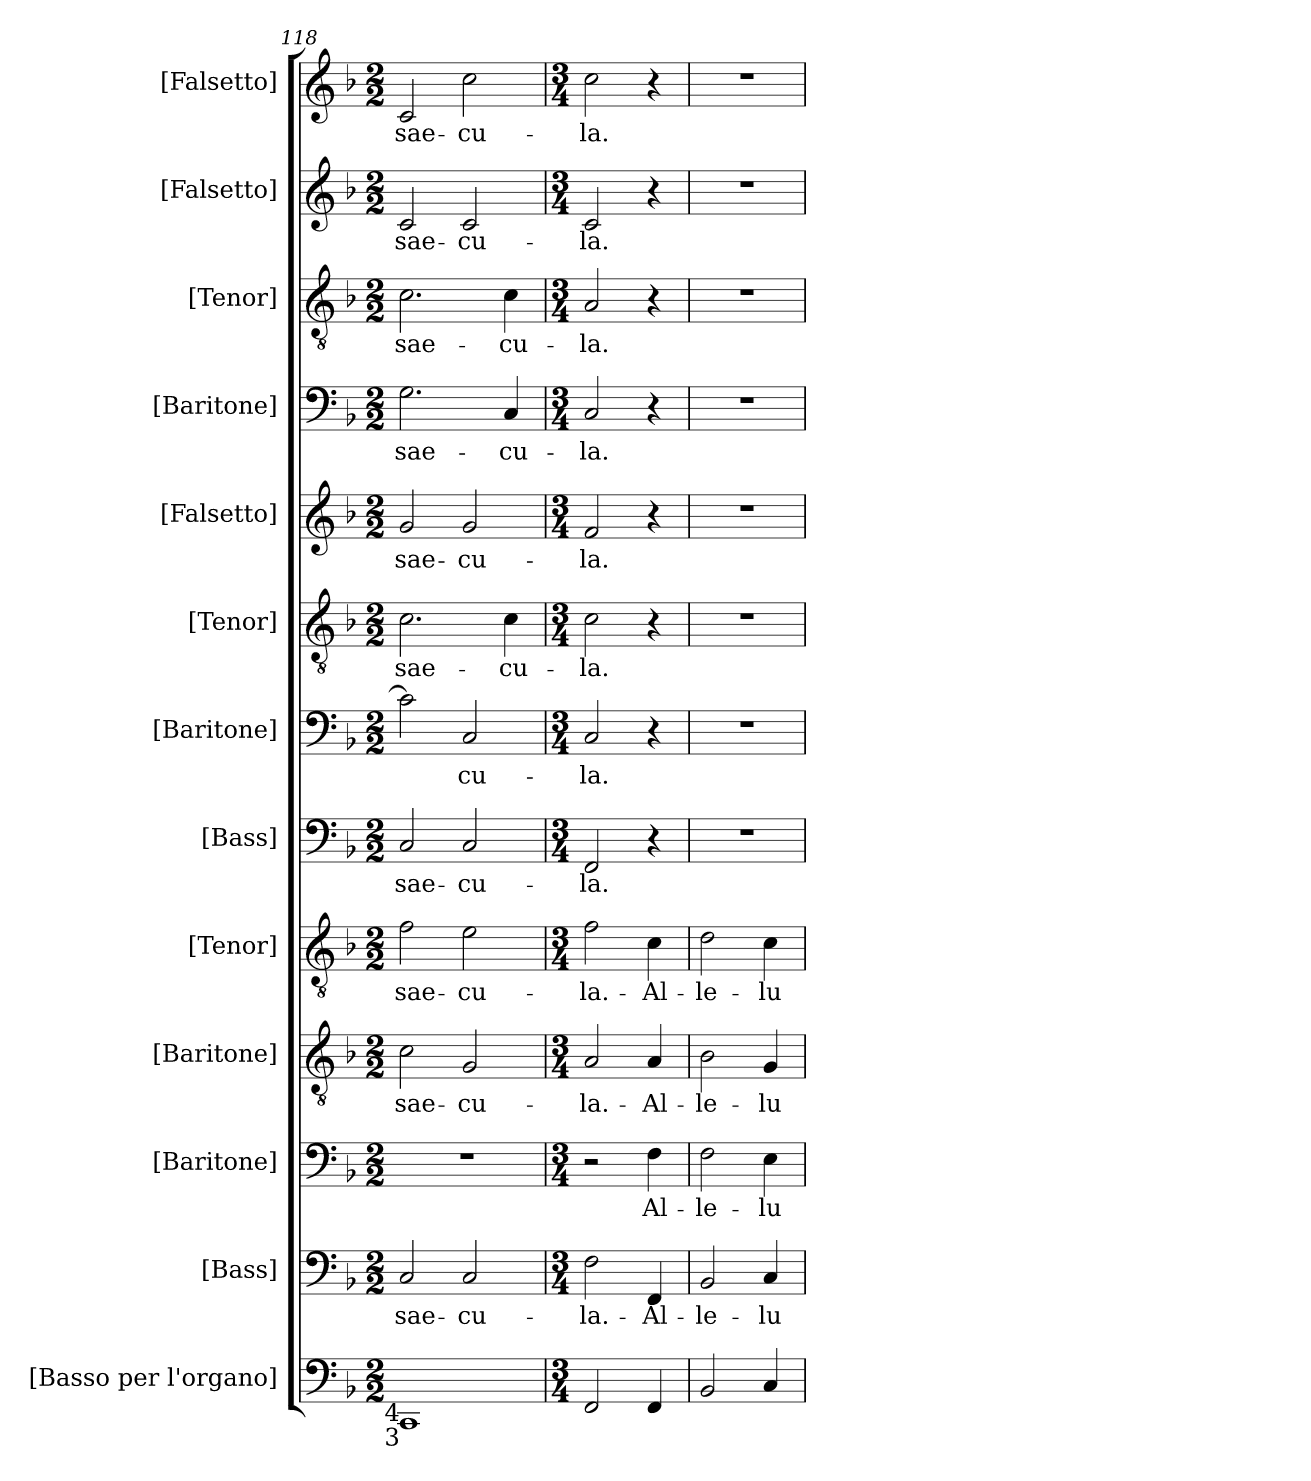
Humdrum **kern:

**kern	**kern	**text	**kern	**text	**kern	**text	**kern	**text	**kern	**text	**kern	**text	**kern	**text	**kern	**text	**kern	**text	**kern	**text	**kern	**text	**kern	**text
*part13	*part12	*part12	*part11	*part11	*part10	*part10	*part9	*part9	*part8	*part8	*part7	*part7	*part6	*part6	*part5	*part5	*part4	*part4	*part3	*part3	*part2	*part2	*part1	*part1
*staff13	*staff12	*staff12	*staff11	*staff11	*staff10	*staff10	*staff9	*staff9	*staff8	*staff8	*staff7	*staff7	*staff6	*staff6	*staff5	*staff5	*staff4	*staff4	*staff3	*staff3	*staff2	*staff2	*staff1	*staff1
*I"[Basso per l'organo]	*I"[Bass]	*	*I"[Baritone]	*	*I"[Baritone]	*	*I"[Tenor]	*	*I"[Bass]	*	*I"[Baritone]	*	*I"[Tenor]	*	*I"[Falsetto]	*	*I"[Baritone]	*	*I"[Tenor]	*	*I"[Falsetto]	*	*I"[Falsetto]	*
*	*I'B.	*	*I'Bar.	*	*I'Bar.	*	*I'T.	*	*I'B.	*	*I'Bar.	*	*I'T.	*	*	*	*I'Bar.	*	*I'T.	*	*	*	*	*
*clefF4	*clefF4	*	*clefF4	*	*clefGv2	*	*clefGv2	*	*clefF4	*	*clefF4	*	*clefGv2	*	*clefG2	*	*clefF4	*	*clefGv2	*	*clefG2	*	*clefG2	*
*	*	*	*	*	*ITrd7c12	*	*ITrd7c12	*	*	*	*	*	*ITrd7c12	*	*	*	*	*	*ITrd7c12	*	*	*	*	*
*k[b-]	*k[b-]	*	*k[b-]	*	*k[b-]	*	*k[b-]	*	*k[b-]	*	*k[b-]	*	*k[b-]	*	*k[b-]	*	*k[b-]	*	*k[b-]	*	*k[b-]	*	*k[b-]	*
*F:	*F:	*	*F:	*	*F:	*	*F:	*	*F:	*	*F:	*	*F:	*	*F:	*	*F:	*	*F:	*	*F:	*	*F:	*
*M2/2	*M2/2	*	*M2/2	*	*M2/2	*	*M2/2	*	*M2/2	*	*M2/2	*	*M2/2	*	*M2/2	*	*M2/2	*	*M2/2	*	*M2/2	*	*M2/2	*
=118	=118	=118	=118	=118	=118	=118	=118	=118	=118	=118	=118	=118	=118	=118	=118	=118	=118	=118	=118	=118	=118	=118	=118	=118
!	!	!LO:LY:b:color=#000000	!	!	!	!	!	!	!	!	!	!	!	!	!	!	!	!	!	!	!	!	!	!
!	!	!	!	!	!	!LO:LY:b:color=#000000	!	!	!	!	!	!	!	!	!	!	!	!	!	!	!	!	!	!
!	!	!	!	!	!	!	!	!LO:LY:b:color=#000000	!	!	!	!	!	!	!	!	!	!	!	!	!	!	!	!
!	!	!	!	!	!	!	!	!	!	!LO:LY:b:color=#000000	!	!	!	!	!	!	!	!	!	!	!	!	!	!
!	!	!	!	!	!	!	!	!	!	!	!	!	!	!LO:LY:b:color=#000000	!	!	!	!	!	!	!	!	!	!
!	!	!	!	!	!	!	!	!	!	!	!	!	!	!	!	!LO:LY:b:color=#000000	!	!	!	!	!	!	!	!
!	!	!	!	!	!	!	!	!	!	!	!	!	!	!	!	!	!	!LO:LY:b:color=#000000	!	!	!	!	!	!
!	!	!	!	!	!	!	!	!	!	!	!	!	!	!	!	!	!	!	!	!LO:LY:b:color=#000000	!	!	!	!
!	!	!	!	!	!	!	!	!	!	!	!	!	!	!	!	!	!	!	!	!	!	!LO:LY:b:color=#000000	!	!
!LO:TX:b:rj:t=4	!	!	!	!	!	!	!	!	!	!	!	!	!	!	!	!	!	!	!	!	!	!	!	!
!LO:TX:b:rj:t=3	!	!	!	!	!	!	!	!	!	!	!	!	!	!	!	!	!	!	!	!	!	!	!	!
!	!	!	!	!	!	!	!	!	!	!	!	!	!	!	!	!	!	!	!	!	!	!	!	!LO:LY:b:color=#000000
1CCi	2Ci/	-sae--	1r	.	2Ci\	-sae--	2Fi\	-sae--	2Ci/	-sae--	2ci\]	.	2.Ci\	-sae--	2gi/	-sae--	2.Gi\	-sae--	2.Ci\	-sae--	2ci/	-sae--	2ci/	-sae--
!	!	!LO:LY:b:color=#000000	!	!	!	!	!	!	!	!	!	!	!	!	!	!	!	!	!	!	!	!	!	!
!	!	!	!	!	!	!LO:LY:b:color=#000000	!	!	!	!	!	!	!	!	!	!	!	!	!	!	!	!	!	!
!	!	!	!	!	!	!	!	!LO:LY:b:color=#000000	!	!	!	!	!	!	!	!	!	!	!	!	!	!	!	!
!	!	!	!	!	!	!	!	!	!	!LO:LY:b:color=#000000	!	!	!	!	!	!	!	!	!	!	!	!	!	!
!	!	!	!	!	!	!	!	!	!	!	!	!LO:LY:b:color=#000000	!	!	!	!	!	!	!	!	!	!	!	!
!	!	!	!	!	!	!	!	!	!	!	!	!	!	!	!	!LO:LY:b:color=#000000	!	!	!	!	!	!	!	!
!	!	!	!	!	!	!	!	!	!	!	!	!	!	!	!	!	!	!	!	!	!	!LO:LY:b:color=#000000	!	!
!	!	!	!	!	!	!	!	!	!	!	!	!	!	!	!	!	!	!	!	!	!	!	!	!LO:LY:b:color=#000000
.	2Ci/	-cu--	.	.	2GGi/	-cu--	2Ei\	-cu--	2Ci/	-cu--	2Ci/	-cu--	.	.	2gi/	-cu--	.	.	.	.	2ci/	-cu--	2cci\	-cu--
!	!	!	!	!	!	!	!	!	!	!	!	!	!	!LO:LY:b:color=#000000	!	!	!	!	!	!	!	!	!	!
!	!	!	!	!	!	!	!	!	!	!	!	!	!	!	!	!	!	!LO:LY:b:color=#000000	!	!	!	!	!	!
!	!	!	!	!	!	!	!	!	!	!	!	!	!	!	!	!	!	!	!	!LO:LY:b:color=#000000	!	!	!	!
.	.	.	.	.	.	.	.	.	.	.	.	.	4Ci\	-cu--	.	.	4Ci/	-cu--	4Ci\	-cu--	.	.	.	.
=119	=119	=119	=119	=119	=119	=119	=119	=119	=119	=119	=119	=119	=119	=119	=119	=119	=119	=119	=119	=119	=119	=119	=119	=119
*M3/4	*M3/4	*	*M3/4	*	*M3/4	*	*M3/4	*	*M3/4	*	*M3/4	*	*M3/4	*	*M3/4	*	*M3/4	*	*M3/4	*	*M3/4	*	*M3/4	*
!	!	!LO:LY:b:color=#000000	!	!	!	!	!	!	!	!	!	!	!	!	!	!	!	!	!	!	!	!	!	!
!	!	!	!	!	!	!LO:LY:b:color=#000000	!	!	!	!	!	!	!	!	!	!	!	!	!	!	!	!	!	!
!	!	!	!	!	!	!	!	!LO:LY:b:color=#000000	!	!	!	!	!	!	!	!	!	!	!	!	!	!	!	!
!	!	!	!	!	!	!	!	!	!	!LO:LY:b:color=#000000	!	!	!	!	!	!	!	!	!	!	!	!	!	!
!	!	!	!	!	!	!	!	!	!	!	!	!LO:LY:b:color=#000000	!	!	!	!	!	!	!	!	!	!	!	!
!	!	!	!	!	!	!	!	!	!	!	!	!	!	!LO:LY:b:color=#000000	!	!	!	!	!	!	!	!	!	!
!	!	!	!	!	!	!	!	!	!	!	!	!	!	!	!	!LO:LY:b:color=#000000	!	!	!	!	!	!	!	!
!	!	!	!	!	!	!	!	!	!	!	!	!	!	!	!	!	!	!LO:LY:b:color=#000000	!	!	!	!	!	!
!	!	!	!	!	!	!	!	!	!	!	!	!	!	!	!	!	!	!	!	!LO:LY:b:color=#000000	!	!	!	!
!	!	!	!	!	!	!	!	!	!	!	!	!	!	!	!	!	!	!	!	!	!	!LO:LY:b:color=#000000	!	!
!	!	!	!	!	!	!	!	!	!	!	!	!	!	!	!	!	!	!	!	!	!	!	!	!LO:LY:b:color=#000000
2FFi/	2Fi\	-la.-	2r	.	2AAi/	-la.-	2Fi\	-la.-	2FFi/	-la.-	2Ci/	-la.-	2Ci\	-la.-	2fi/	-la.-	2Ci/	-la.-	2AAi/	-la.-	2ci/	-la.-	2cci\	-la.-
!	!	!LO:LY:b:color=#000000	!	!	!	!	!	!	!	!	!	!	!	!	!	!	!	!	!	!	!	!	!	!
!	!	!	!	!LO:LY:b:color=#000000	!	!	!	!	!	!	!	!	!	!	!	!	!	!	!	!	!	!	!	!
!	!	!	!	!	!	!LO:LY:b:color=#000000	!	!	!	!	!	!	!	!	!	!	!	!	!	!	!	!	!	!
!	!	!	!	!	!	!	!	!LO:LY:b:color=#000000	!	!	!	!	!	!	!	!	!	!	!	!	!	!	!	!
4FFi/	4FFi/	-Al--	4Fi\	-Al--	4AAi/	-Al--	4Ci\	-Al--	4r	.	4r	.	4r	.	4r	.	4r	.	4r	.	4r	.	4r	.
=120	=120	=120	=120	=120	=120	=120	=120	=120	=120	=120	=120	=120	=120	=120	=120	=120	=120	=120	=120	=120	=120	=120	=120	=120
!	!	!LO:LY:b:color=#000000	!	!	!	!	!	!	!	!	!	!	!	!	!	!	!	!	!	!	!	!	!	!
!	!	!	!	!LO:LY:b:color=#000000	!	!	!	!	!	!	!	!	!	!	!	!	!	!	!	!	!	!	!	!
!	!	!	!	!	!	!LO:LY:b:color=#000000	!	!	!	!	!	!	!	!	!	!	!	!	!	!	!	!	!	!
!	!	!	!	!	!	!	!	!LO:LY:b:color=#000000	!LO:N:vis=1	!	!LO:N:vis=1	!	!LO:N:vis=1	!	!LO:N:vis=1	!	!LO:N:vis=1	!	!LO:N:vis=1	!	!LO:N:vis=1	!	!LO:N:vis=1	!
2BB-i/	2BB-i/	-le--	2Fi\	-le--	2BB-i\	-le--	2Di\	-le--	2.r	.	2.r	.	2.r	.	2.r	.	2.r	.	2.r	.	2.r	.	2.r	.
!	!	!LO:LY:b:color=#000000	!	!	!	!	!	!	!	!	!	!	!	!	!	!	!	!	!	!	!	!	!	!
!	!	!	!	!LO:LY:b:color=#000000	!	!	!	!	!	!	!	!	!	!	!	!	!	!	!	!	!	!	!	!
!	!	!	!	!	!	!LO:LY:b:color=#000000	!	!	!	!	!	!	!	!	!	!	!	!	!	!	!	!	!	!
!	!	!	!	!	!	!	!	!LO:LY:b:color=#000000	!	!	!	!	!	!	!	!	!	!	!	!	!	!	!	!
4Ci/	4Ci/	-lu--	4Ei\	-lu--	4GGi/	-lu--	4Ci\	-lu--	.	.	.	.	.	.	.	.	.	.	.	.	.	.	.	.
=	=	=	=	=	=	=	=	=	=	=	=	=	=	=	=	=	=	=	=	=	=	=	=	=
*-	*-	*-	*-	*-	*-	*-	*-	*-	*-	*-	*-	*-	*-	*-	*-	*-	*-	*-	*-	*-	*-	*-	*-	*-
